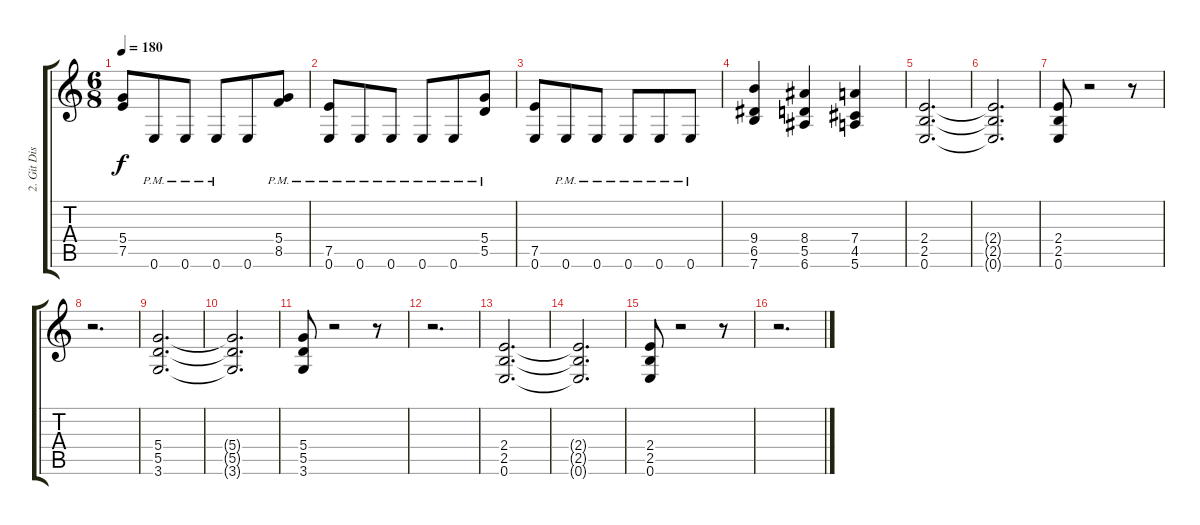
\track ("2. Git Dist" "2. Git Dis") {instrument distortionguitar}
\staff {score tabs}
\tuning (E4 B3 G3 D3 A2 E2) {hide}
\ts (6 8)
\tempo 180
\clef g2
\ks c
(5.4 7.5).8{dy f} 0.6{pm}.8 0.6{pm}.8 0.6{pm}.8 0.6.8 (5.4{pm} 8.5{pm}).8 |
(7.5{pm} 0.6{pm}).8 0.6{pm}.8 0.6{pm}.8 0.6{pm}.8 0.6{pm}.8 (5.4{pm} 5.5{pm}).8 |
(7.5 0.6).8 0.6{pm}.8 0.6{pm}.8 0.6{pm}.8 0.6{pm}.8 0.6{pm}.8 |
(9.4 6.5 7.6).4 (8.4 5.5 6.6).4 (7.4 4.5 5.6).4 |
(2.4 2.5 0.6).2{d} |
(2.4{t} 2.5{t} 0.6{t}).2{d} |
(2.4 2.5 0.6).8 r.2 r.8 |
r.2{d} |
(5.4 5.5 3.6).2{d} |
(5.4{t} 5.5{t} 3.6{t}).2{d} |
(5.4 5.5 3.6).8 r.2 r.8 |
r.2{d} |
(2.4 2.5 0.6).2{d} |
(2.4{t} 2.5{t} 0.6{t}).2{d} |
(2.4 2.5 0.6).8 r.2 r.8 |
r.2{d}
